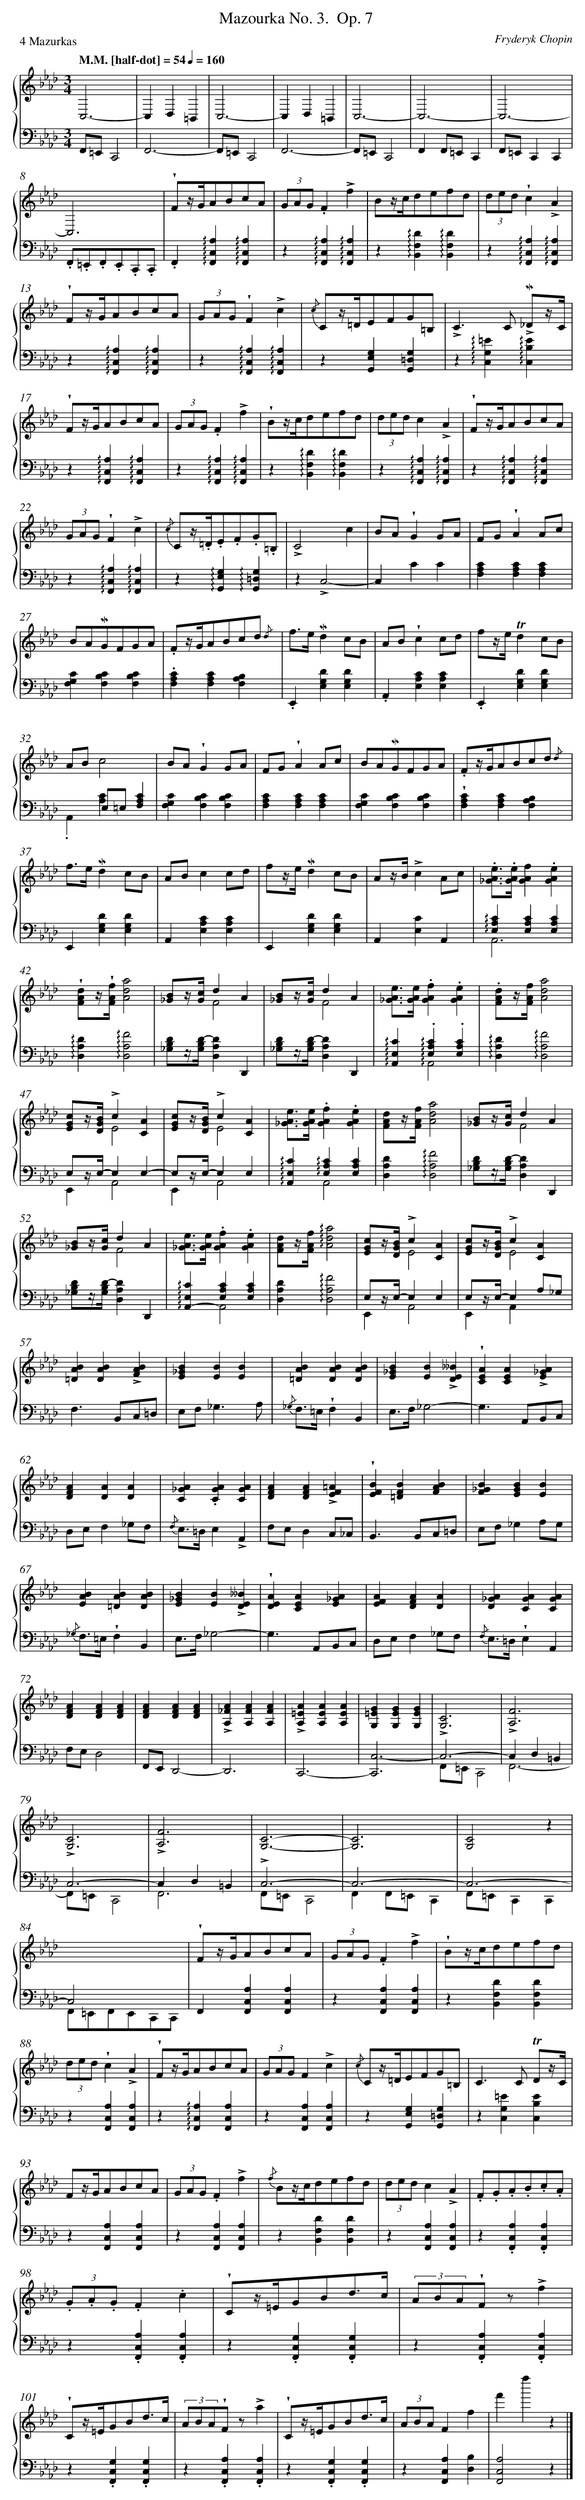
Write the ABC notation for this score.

X:1
T: Mazourka No. 3.	 Op. 7
C: Fryderyk Chopin
L: 1/4
M: 3/4
P: 4 Mazurkas
Q: "M.M. [half-dot] = 54" 1/4=160
%%staves {1 2}
V: 1 clef=treble
V: 2 clef=bass
K: Ab
[V:1] C,3- |
[V:2] F,,/=E,,/C,,2 |
[V:1] C,D,=B,, |
[V:2] F,,3- |
[V:1] C,3- |
[V:2] F,,/=E,,/C,,2 |
[V:1] C,D,=B,, |
[V:2] F,,3- |
[V:1] C,3- |
[V:2] F,,/=E,,/C,,2 |
[V:1] C,3- |
[V:2] F,,F,,/=E,,/C,, |
[V:1] C,3- |
[V:2] F,,/=E,,/C,,C,, |
[V:1] C,3 |
[V:2] .F,,/.=E,,/.F,,/.E,,/.C,,/.C,,/ |
[V:1] !wedge!F/z//G//A/B/c/A/ |
[V:2] .F,,!arpeggio![A,C,F,,]!arpeggio![A,C,F,,] |
[V:1] (3G/A/G/.F!accent!f |
[V:2] z!arpeggio![A,C,F,,]!arpeggio![A,C,F,,] |
[V:1] B/z//c//d/e/f/d/ |
[V:2] z!arpeggio![DF,B,,]!arpeggio![DF,B,,] |
[V:1] (3d/e/d/!wedge!c!accent!A |
[V:2] z!arpeggio![A,C,F,,]!arpeggio![A,C,F,,] |
[V:1] !wedge!F/z//G//A/B/c/A/ |
[V:2] z!arpeggio![A,C,F,,]!arpeggio![A,C,F,,] |
[V:1] (3G/A/G/!wedge!F!accent!c |
[V:2] z!arpeggio![A,C,F,,]!arpeggio![A,C,F,,] |
[V:1] {/c} C/z//=D//E/F/G/=B,/ |
[V:2] z[G,E,G,,][G,=D,G,,] |
[V:1] !accent!C>C !accent!!mordent!_D/z//C// |
[V:2] z!arpeggio![=EG,C,]!arpeggio![EB,C,] |
[V:1] !wedge!F/z//G//A/B/c/A/ |
[V:2] z!arpeggio![A,C,F,,]!arpeggio![A,C,F,,] |
[V:1] (3G/A/G/.F!accent!f |
[V:2] z!arpeggio![A,C,F,,]!arpeggio![A,C,F,,] |
[V:1] !wedge!B/z//c//d/e/f/d/ |
[V:2] z!arpeggio![DF,B,,]!arpeggio![DF,B,,] |
[V:1] (3d/e/d/c!accent!A |
[V:2] z!arpeggio![A,C,F,,]!arpeggio![A,C,F,,] |
[V:1] !wedge!F/z//G//A/B/c/A/ |
[V:2] z!arpeggio![A,C,F,,]!arpeggio![A,C,F,,] |
[V:1] (3G/A/G/!wedge!F!accent!c |
[V:2] z!arpeggio![A,C,F,,]!arpeggio![A,C,F,,] |
[V:1] {/c} C/z//.=D//.E/.F/.G/.=B,/ |
[V:2] z!arpeggio![G,E,G,,]!arpeggio![G,=D,G,,] |
[V:1] !accent!C2c |
[V:2] z!accent!C,2- |
[V:1] B/A/!wedge!GG/A/ |
[V:2] C,CC |
[V:1] F/G/!wedge!AA/c/ |
[V:2] [CA,F,][CA,F,][CA,F,] |
[V:1] B/A/!mordent!G/F/G/A/ |
[V:2] [CG,F,][CB,F,][CB,F,] |
[V:1] .F/z//G//A/B/c/d/ {/d} |
[V:2] .[CA,F,][CA,F,][B,A,F,] |
[V:1] f/>e/!mordent!dc/B/ |
[V:2] .E,,[DG,E,][DG,E,] |
[V:1] A/B/!wedge!cc/d/ |
[V:2] .A,,[CA,E,][CA,E,] |
[V:1] f/z//e//!trill!dc/B/ |
[V:2] .E,,[DG,E,][DG,E,] |
[V:1] A/B/c2 |
[V:2] xE,/=E,/[CA,F,] & .A,,[CA,]x |
[V:1] B/A/!wedge!GG/A/ |
[V:2] [CG,F,][CB,F,][CB,F,] |
[V:1] F/G/!wedge!AA/c/ |
[V:2] [CA,F,][CA,F,][CA,F,] |
[V:1] B/A/!mordent!G/F/G/A/ |
[V:2] [CG,F,][CB,F,][CB,F,] |
[V:1] .F/z//G//A/B/c/d/ {/d} |
[V:2] !wedge![CA,F,][CA,F,][B,A,F,] |
[V:1] f/>e/!mordent!dc/B/ |
[V:2] E,,[DG,E,][DG,E,] |
[V:1] A/B/cc/d/ |
[V:2] A,,[CA,E,][CA,E,] |
[V:1] f/z//e//!mordent!dc/B/ |
[V:2] E,,[DG,E,][DG,E,] |
[V:1] A/z//B//!accent!cA/c/ |
[V:2] A,,[CE,]A,, |
[V:1] .[e/A/_G/]>.[e/A/G/][fAG].[eAG] |
[V:2] !arpeggio![CA,E,][CA,E,][CA,E,] & A,,3 |
[V:1] !wedge![d/A/F/]z//!wedge![f//A//F//][a2d2A2] |
[V:2] !arpeggio![DA,D,]!arpeggio![F2A,2D,2] |
[V:1] [B/_G/]z//[c//G//]dA & xF2 |
[V:2] [D/B,/_G,/]z//[D//-B,//G,//][DA,D,]D,, |
[V:1] [B/_G/]z//[c//G//]dA & xF2 |
[V:2] [D/B,/_G,/]z//[D//-B,//G,//][DA,D,]D,, |
[V:1] [e/A/_G/]>[e/A/G/].[fAG].[eAG] |
[V:2] !arpeggio![CE,A,,].!arpeggio![CA,E,].[CA,E,] & x!arpeggio!A,,2 |
[V:1] .[d/A/F/]z//[f//A//F//][a2d2A2] |
[V:2] !arpeggio![DA,D,]!arpeggio![F2A,2D,2] |
[V:1] [c/G/E/]z//[B//G//D//]!accent!c[AC] & xE2 |
[V:2] E,/z//E,//-E,E,- & E,,A,,2 |
[V:1] [c/G/E/]z//[B//G//D//]!accent!c[AC] & xE2 |
[V:2] E,/z//E,//-E,E, & E,,A,,2 |
[V:1] [e/A/_G/]>[e/A/G/].[fAG].[eAG] |
[V:2] !arpeggio![CE,A,,]!arpeggio![CA,E,][CA,E,] & xA,,2 |
[V:1] [d/A/F/]z//[f//A//F//][a2d2A2] |
[V:2] [DA,D,]!arpeggio![F2A,2D,2] |
[V:1] [B/_G/]z//[c//G//]dA & xF2 |
[V:2] [D/B,/_G,/]z//[D//-B,//G,//][DA,D,]D,, |
[V:1] [B/_G/]z//[c//G//]dA & xF2 |
[V:2] [D/B,/_G,/]z//[D//-B,//G,//][DA,D,]D,, |
[V:1] [e/A/_G/]>[e/A/G/].[fAG].[eAG] |
[V:2] !arpeggio![CE,A,,-][CA,E,][CA,E,] & xA,,2 |
[V:1] [d/A/F/]z//[f//A//F//]!arpeggio![a2d2A2] |
[V:2] [DA,D,]!arpeggio![F2A,2D,2] |
[V:1] [c/G/E/]z//[B//G//D//]!accent!c[AC] & xE2 |
[V:2] E,/z//E,//-E,E, & E,,A,,2 |
[V:1] [c/G/E/]z//[B//G//D//]!accent!c[AC] & xE2 |
[V:2] E,/z//E,//-E,A,/_G,/ & E,,A,,x |
[V:1] [BA=D][BAD]!accent![BAF] |
[V:2] F,>B,,C,/=D,/ |
[V:1] [B_GE][BE][BE] |
[V:2] E,/F,<_G,A,/ |
[V:1] [BA=D][BAD][BAD] |
[V:2] {/_G,} F,/>=E,/!wedge!F,B,, |
[V:1] [B_GE][BE]!accent![__BED] |
[V:2] E,/>F,/_G,2- |
[V:1] !wedge![AEC][AEC]!accent![A_GE] |
[V:2] G,>A,,B,,/C,/ |
[V:1] [AFD][AD][AD] |
[V:2] D,/E,/F,_G,/F,/ |
[V:1] [A_GC].[AGC][AGC] |
[V:2] {/F,} E,/>=D,/E,!accent!A,, |
[V:1] [AFD][AFD]!accent![=AFE] |
[V:2] F,/E,/D,C,/_C,/ |
[V:1] !wedge![BFE][BF=D][BAF] |
[V:2] B,,>B,,C,/=D,/ |
[V:1] [B_GF][BGE][BE] |
[V:2] E,/F,/_G,A,/G,/ |
[V:1] [BAE][BA=D][BAD] |
[V:2] {/_G,} F,/>=E,/!wedge!F,B,, |
[V:1] [B_GE][BE]!accent![__BED] |
[V:2] E,/>F,/_G,2- |
[V:1] !wedge![AED][AEC][A_GE] |
[V:2] G,>A,,B,,/C,/ |
[V:1] [AFE][AFD][AD] |
[V:2] D,/E,/F,_G,/F,/ |
[V:1] [A_GD][AGC][AGC] |
[V:2] {/F,} E,/>=D,/!wedge!E,A,, |
[V:1] [AFD][AFD][AFD] |
[V:2] F,/E,/D,2 |
[V:1] [AFD][AFD][AFD] |
[V:2] F,,/E,,/D,,2- |
[V:1] !accent![A_FA,][AFA,][AFA,] |
[V:2] D,,3 |
[V:1] !accent![A=EA,][AEA,][AEA,] |
[V:2] C,,3- |
[V:1] [G=EG,][GEG,][GEG,] |
[V:2] [C,3-C,,3] |
[V:1] !accent![C3G,3] |
[V:2] C,3- & F,,/=E,,/C,,2 |
[V:1] !accent![F3A,3] |
[V:2] C,D,=B,, & F,,3- |
[V:1] !accent![C3G,3] |
[V:2] C,3- & F,,/=E,,/C,,2 |
[V:1] !accent![F3A,3] |
[V:2] C,D,=B,, & F,,3 |
[V:1] !accent![C3G,3]- |
[V:2] C,3- & F,,/=E,,/C,,2 |
[V:1] [C3G,3] |
[V:2] C,3- & F,,F,,/=E,,/C,, |
[V:1] [C2G,2]z |
[V:2] C,3- & F,,/=E,,/C,,C,, |
[V:1] x3 |
[V:2] C,2x & F,,/=E,,/F,,/E,,/C,,/C,,/ |
[V:1] !wedge!F/z//G//A/B/c/A/ |
[V:2] F,,[A,C,F,,][A,C,F,,] |
[V:1] (3G/A/G/.F!accent!f |
[V:2] z[A,C,F,,][A,C,F,,] |
[V:1] !wedge!B/z//c//d/e/f/d/ |
[V:2] z[DF,B,,][DF,B,,] |
[V:1] (3d/e/d/!wedge!c!accent!A |
[V:2] z[A,C,F,,][A,C,F,,] |
[V:1] !wedge!F/z//G//A/B/c/A/ |
[V:2] z!arpeggio![A,C,F,,][A,C,F,,] |
[V:1] (3G/A/G/F!accent!c |
[V:2] z[A,C,F,,][A,C,F,,] |
[V:1] {/c} C/z//=D//E/F/G/=B,/ |
[V:2] z[G,E,G,,][G,=D,G,,] |
[V:1] C>C !trill!D/z//C// |
[V:2] z[=EG,C,][EB,C,] |
[V:1] F/z//G//A/B/c/A/ |
[V:2] z[A,C,F,,][A,C,F,,] |
[V:1] (3G/A/G/.F!accent!f |
[V:2] z[A,C,F,,][A,C,F,,] |
[V:1] {/f} B/z//c//d/e/f/d/ |
[V:2] z[DF,B,,][DF,B,,] |
[V:1] (3d/e/d/c!accent!A |
[V:2] z[A,C,F,,][A,C,F,,] |
[V:1] .F/.G/.A/.B/.c/.A/ |
[V:2] z.[A,C,F,,].[A,C,F,,] |
[V:1] (3.G/.A/.G/.F.c |
[V:2] z.[A,C,F,,].[A,C,F,,] |
[V:1] !wedge!C/z//=E//G/B/d3//c// |
[V:2] z.[G,C,F,,].[G,C,F,,] |
[V:1] (3A/B/A/!wedge!F/ z/!accent!f |
[V:2] z.[A,C,F,,].[A,C,F,,] |
[V:1] !wedge!C/z//=E//G/B/d3//c// |
[V:2] z.[G,C,F,,].[G,C,F,,] |
[V:1] (3A/B/A/!wedge!F/ z/!accent!a |
[V:2] z.[A,C,F,,].[A,C,F,,] |
[V:1] !wedge!C/z//=E//G/B/d3//c// |
[V:2] z.[G,C,F,,].[G,C,F,,] |
[V:1] (3A/B/A/Ff |
[V:2] z[A,C,F,,][B,D,] |
[V:1] f'f''z |]
[V:2] [A,2C,2F,,2]z |]
